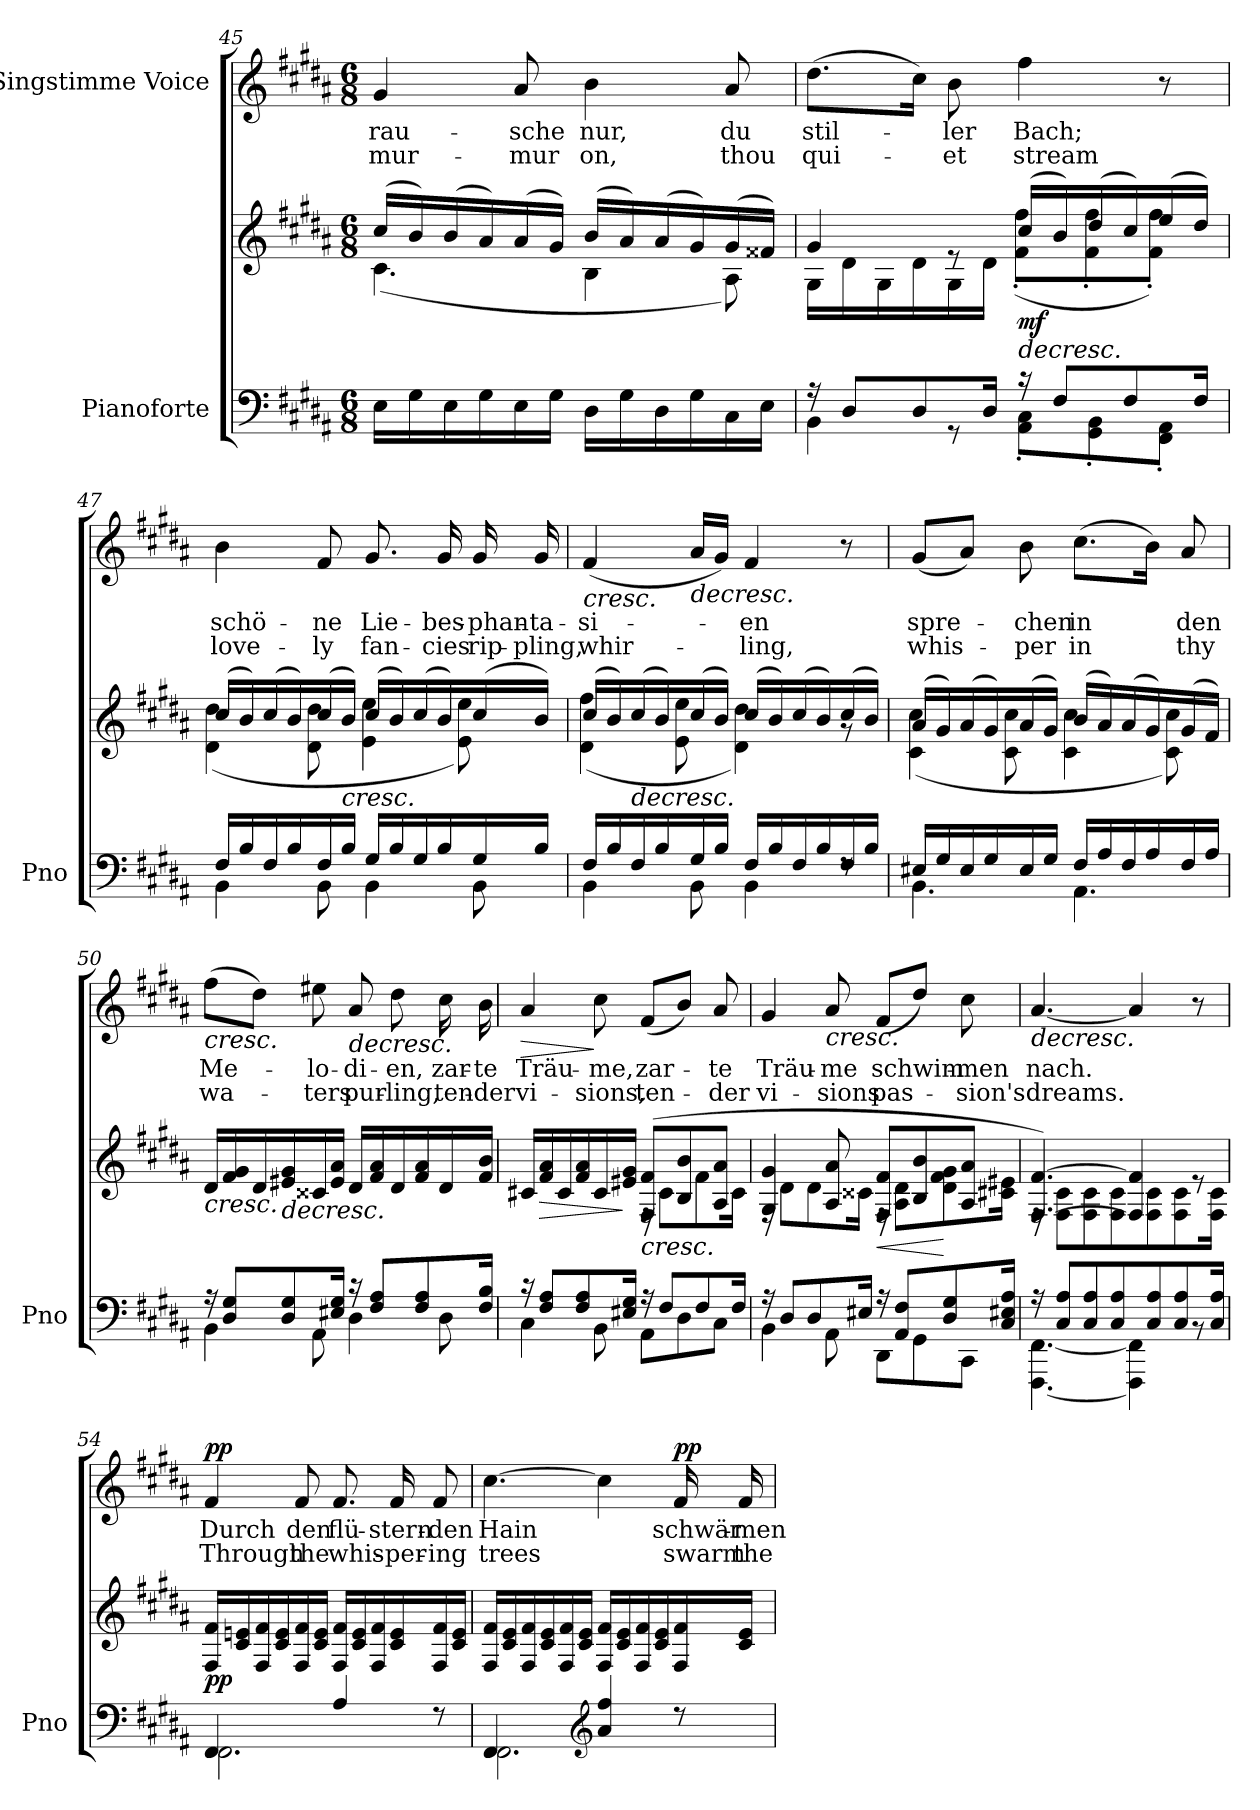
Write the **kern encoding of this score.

**kern	**kern	**dynam	**kern	**text	**text	**dynam
*part2	*part2	*part2	*part1	*part1	*part1	*part1
*staff3	*staff2	*staff2/3	*staff1	*staff1	*staff1	*staff1
*I"Pianoforte	*	*	*I"Singstimme Voice	*	*	*
*I'Pno	*	*	*	*	*	*
!!LO:LB:g=z
*clefF4	*clefG2	*	*clefG2	*	*	*
*k[f#c#g#d#a#]	*k[f#c#g#d#a#]	*	*k[f#c#g#d#a#]	*	*	*
*M6/8	*M6/8	*	*M6/8	*	*	*
=45	=45	=45	=45	=45	=45	=45
*	*^	*	*	*	*	*
!	!	!	!	!	!LO:LY:b	!LO:LY:b	!
16E\LL	(<16cc#/LL	(<4.c#\	.	4g#/	rau-	mur-	.
16G#\	16b/)	.	.	.	.	.	.
16E\	(<16b/	.	.	.	.	.	.
16G#\	16a#/)	.	.	.	.	.	.
!	!	!	!	!	!LO:LY:b	!LO:LY:b	!
16E\	(<16a#/	.	.	8a#/	-sche	-mur	.
16G#\JJ	16g#/JJ)	.	.	.	.	.	.
!	!	!	!	!	!LO:LY:b	!LO:LY:b	!
16D#\LL	(<16b/LL	4B\	.	4b\	nur,	on,	.
16G#\	16a#/)	.	.	.	.	.	.
16D#\	(<16a#/	.	.	.	.	.	.
16G#\	16g#/)	.	.	.	.	.	.
!	!	!	!	!	!LO:LY:b	!LO:LY:b	!
16C#\	(<16g#/	8A#\)	.	8a#/	du	thou	.
16E\JJ	16f##X/JJ)	.	.	.	.	.	.
=46	=46	=46	=46	=46	=46	=46	=46
*^	*	*	*	*	*	*	*
!	!	!	!	!	!	!LO:LY:b	!LO:LY:b	!
16r	4BB\	4g#/	16G#\LL	.	(>8.dd#\L	stil-	qui-	.
8D#/L	.	.	16d#\	.	.	.	.	.
.	.	.	16G#\	.	.	.	.	.
8D#/	.	.	16d#\	.	16cc#\Jk)	.	.	.
!	!	!	!	!	!	!LO:LY:b	!LO:LY:b	!
.	8r	8re	16G#\	.	8b\	-ler	-et	.
16D#/Jk	.	.	16d#\JJ	.	.	.	.	.
!	!	!	!	!LO:HP:b	!	!LO:LY:b	!LO:LY:b	!
!	!	!	!	!LO:DY:n=1:b	!	!	!	!
16r	8AA#\' 8C#\'L	(<16cc#/LL	(<8f#\' 8ff#\'L	> mf	4ff#\	Bach;	stream	.
8F#/L	.	16b/)	.	.	.	.	.	.
.	8GG#\' 8BB\'	(<16dd#/	8f#\' 8ff#\'	.	.	.	.	.
8F#/	.	16cc#/)	.	.	.	.	.	.
.	8FF#\' 8AA#\'J	(<16ee/	8f#\' 8ff#\'J)	.	8r	.	.	.
16F#/Jk	.	16dd#/JJ)	.	.	.	.	.	.
=47	=47	=47	=47	=47	=47	=47	=47	=47
!	!	!	!	!	!	!LO:LY:b	!LO:LY:b	!
16F#/LL	4BB\	(<16cc#/LL	(<4d#\ 4dd#\	.	4b\	schö-	love-	.
16B/	.	16b/)	.	.	.	.	.	.
16F#/	.	(<16cc#/	.	.	.	.	.	.
16B/	.	16b/)	.	.	.	.	.	.
!	!	!	!	!	!	!LO:LY:b	!LO:LY:b	!
16F#/	8BB\	(<16cc#/	8d#\ 8dd#\	.	8f#/	-ne	-ly	.
!	!	!	!	!LO:HP:b	!	!	!	!
16B/JJ	.	16b/JJ)	.	<	.	.	.	.
!	!	!	!	!	!	!LO:LY:b	!LO:LY:b	!
16G#/LL	4BB\	(<16cc#/LL	4e\ 4ee\	.	8.g#/	Lie-	fan-	.
16B/	.	16b/)	.	.	.	.	.	.
16G#/	.	(<16cc#/	.	.	.	.	.	.
!	!	!	!	!	!	!LO:LY:b	!LO:LY:b	!
16B/	.	16b/)	.	.	16g#/	-bes-	-cies	.
!	!	!	!	!	!	!LO:LY:b	!LO:LY:b	!
16G#/	8BB\	(<16cc#/	8e\ 8ee\)	]	16g#/	-phan-	rip-	.
!	!	!	!	!	!	!LO:LY:b	!LO:LY:b	!
16B/JJ	.	16b/JJ)	.	.	16g#/	-ta-	-pling,	.
!!LO:LB:g=z
=48	=48	=48	=48	=48	=48	=48	=48	=48
!	!	!	!	!	!	!LO:LY:b	!LO:LY:b	!LO:HP:b
16F#/LL	4BB\	(<16cc#/LL	(<4d#\ 4ff#\	.	(<4f#/	-si-	whir-	<
16B/	.	16b/)	.	.	.	.	.	.
!	!	!	!	!LO:HP:b	!	!	!	!
16F#/	.	(<16cc#/	.	>	.	.	.	.
16B/	.	16b/)	.	.	.	.	.	.
!	!	!	!	!	!	!	!	!LO:HP:b
16G#/	8BB\	(<16cc#/	8e\ 8ee\	.	16a#/LL	.	.	>
16B/JJ	.	16b/JJ)	.	.	16g#/JJ)	.	.	.
!	!	!	!	!	!	!LO:LY:b	!LO:LY:b	!
16F#/LL	4BB\	(<16cc#/LL	4d#\ 4dd#\)	[	4f#/	-en	-ling,	[
16B/	.	16b/)	.	.	.	.	.	.
16F#/	.	(<16cc#/	.	.	.	.	.	.
16B/	.	16b/)	.	.	.	.	.	.
16F#/	8rF	(<16cc#/	8rg	.	8r	.	.	.
16B/JJ	.	16b/JJ)	.	.	.	.	.	.
=49	=49	=49	=49	=49	=49	=49	=49	=49
!	!	!	!	!	!	!LO:LY:b	!LO:LY:b	!
16E#X/LL	4.BB\	(<16a#/LL	(<4c#\ 4cc#\	.	(<8g#/L	spre-	whis-	.
16G#/	.	16g#/)	.	.	.	.	.	.
16E#/	.	(<16a#/	.	.	8a#/J)	.	.	.
16G#/	.	16g#/)	.	.	.	.	.	.
!	!	!	!	!	!	!LO:LY:b	!LO:LY:b	!
16E#/	.	(<16a#/	8c#\ 8cc#\	.	8b\	-chen	-per	.
16G#/JJ	.	16g#/JJ)	.	.	.	.	.	.
!	!	!	!	!	!	!LO:LY:b	!LO:LY:b	!
16F#/LL	4.AA#\	(<16b/LL	4c#\ 4cc#\	.	(>8.cc#\L	in	in	.
16A#/	.	16a#/)	.	.	.	.	.	.
16F#/	.	(<16a#/	.	.	.	.	.	.
16A#/	.	16g#/)	.	.	16b\Jk)	.	.	.
!	!	!	!	!	!	!LO:LY:b	!LO:LY:b	!
16F#/	.	(<16g#/	8c#\ 8cc#\)	.	8a#/	den	thy	.
16A#/JJ	.	16f#/JJ)	.	.	.	.	.	.
*	*	*v	*v	*	*	*	*	*
=50	=50	=50	=50	=50	=50	=50	=50
!	!	!	!LO:HP:b	!	!LO:LY:b	!LO:LY:b	!LO:HP:b
16r	4BB\	16d#/LL	<	(>8ff#\L	Me-	wa-	<
8D#/ 8G#/L	.	16f#/ 16g#/	.	.	.	.	.
.	.	16d#/	.	8dd#\J)	.	.	.
!	!	!	!LO:HP:n=1:b	!	!	!	!
8D#/ 8G#/	.	16e#X/ 16g#/	] >	.	.	.	.
!	!	!	!	!	!LO:LY:b	!LO:LY:b	!
.	8AA#\	16c##X/	.	8ee#X\	-lo-	-ters	]
16E#X/ 16G#/Jk	.	16e#/ 16a#/JJ	.	.	.	.	.
!	!	!	!	!	!LO:LY:b	!LO:LY:b	!LO:HP:b
16r	4D#\	16d#/LL	[	8a#/	-di-	pur-	>
8F#/ 8A#/L	.	16f#/ 16a#/	.	.	.	.	.
!	!	!	!	!	!LO:LY:b	!LO:LY:b	!
.	.	16d#/	.	8dd#\	-en,	-ling,	.
8F#/ 8A#/	.	16f#/ 16a#/	.	.	.	.	.
!	!	!	!	!	!LO:LY:b	!LO:LY:b	!
.	8D#\	16d#/	.	16cc#\	zar-	ten-	[
!	!	!	!	!	!LO:LY:b	!LO:LY:b	!
16F#/ 16B/Jk	.	16f#/ 16b/JJ	.	16b\	-te	-der	.
!!LO:PB:g=z
=51	=51	=51	=51	=51	=51	=51	=51
*	*	*^	*	*	*	*	*
!	!	!	!	!	!	!LO:LY:b	!LO:LY:b	!LO:HP:b
16r	4C#\	16c#X/LL	4.ryy	.	4a#/	Träu-	vi-	>
!	!	!	!	!LO:HP:b	!	!	!	!
8F#/ 8A#/L	.	16f#/ 16a#/	.	>	.	.	.	.
.	.	16c#/	.	.	.	.	.	.
8F#/ 8A#/	.	16f#/ 16a#/	.	.	.	.	.	.
!	!	!	!	!	!	!LO:LY:b	!LO:LY:b	!
.	8BB\	16c#/	.	.	8cc#\	-me,	-sions,	]
16E#X/ 16G#/Jk	.	16e#X/ 16g#/JJ	.	]	.	.	.	.
!	!	!	!	!LO:HP:b	!	!LO:LY:b	!LO:LY:b	!
16r	8AA#\L	(>8F#/ 8f#/L	16rF	<	(<8f#/L	zar-	ten-	.
8F#/L	.	.	8c#\L	.	.	.	.	.
.	8D#\	8B/ 8b/	.	.	8b/J)	.	.	.
8F#/	.	.	8f#\	]	.	.	.	.
!	!	!	!	!	!	!LO:LY:b	!LO:LY:b	!
.	8C#\J	8A#/ 8a#/J	.	.	8a#/	-te	-der	.
16F#/Jk	.	.	16c#\Jk	.	.	.	.	.
=52	=52	=52	=52	=52	=52	=52	=52	=52
!	!	!	!	!	!	!LO:LY:b	!LO:LY:b	!
16r	4BB\	4G#/ 4g#/	16rF	.	4g#/	Träu-	vi-	.
8D#/L	.	.	8d#\L	.	.	.	.	.
8D#/	.	.	8d#\	.	.	.	.	.
!	!	!	!	!	!	!LO:LY:b	!LO:LY:b	!LO:HP:b
.	8AA#\	8A#/ 8a#/	.	.	8a#/	-me	-sions	<
16E#X/Jk	.	.	16c##X\Jk	.	.	.	.	.
!	!	!	!	!LO:HP:b	!	!LO:LY:b	!LO:LY:b	!
16r	8DD#\L	8F#/ 8f#/L	16rF	<	(<8f#/L	schwim-	pas-	.
8AA#/ 8F#/L	.	.	8A#\ 8d#\L	.	.	.	.	.
.	8GG#\	8B/ 8b/	.	.	8dd#/J)	.	.	]
8D#/ 8G#/	.	.	8d#\ 8f#\ 8g#\	[	.	.	.	.
!	!	!	!	!	!	!LO:LY:b	!LO:LY:b	!
.	8CC#\J	8A#/ 8a#/J	.	.	8cc#\	-men	-sion's	.
16C#/ 16E#X/ 16A#/Jk	.	.	16c#X\ 16e#X\Jk	.	.	.	.	.
=53	=53	=53	=53	=53	=53	=53	=53	=53
!	!	!	!	!	!	!LO:LY:b	!LO:LY:b	!LO:HP:b
16r	[4.FFF#\ [4.FF#\	[4.F#/ [4.f#/)	16rF	.	[4.a#/	nach.	dreams.	>
8C#/ 8A#/L	.	.	8F#\ 8c#\L	.	.	.	.	.
8C#/ 8A#/	.	.	8F#\ 8c#\	.	.	.	.	.
8C#/ 8A#/	.	.	8F#\ 8c#\	.	.	.	.	.
.	4FFF#\] 4FF#\]	4F#/] 4f#/]	.	[	4a#/]	.	.	[
8C#/ 8A#/	.	.	8F#\ 8c#\	.	.	.	.	.
8C#/ 8A#/	.	.	8F#\ 8c#\	.	.	.	.	.
.	8rBB	8re	.	.	8r	.	.	.
16C#/ 16A#/Jk	.	.	16F#\ 16c#\Jk	.	.	.	.	.
!!LO:LB:g=z
=54	=54	=54	=54	=54	=54	=54	=54	=54
!	!	!	!	!LO:DY:b	!	!LO:LY:b	!LO:LY:b	!LO:DY:a
*	*	*v	*v	*	*	*	*	*
4.FF#/	2.FF#\	16F#/ 16f#/LL	pp	4f#/	Durch	Through	pp
.	.	16c#/ 16en/	.	.	.	.	.
.	.	16F#/ 16f#/	.	.	.	.	.
.	.	16c#/ 16e/	.	.	.	.	.
!	!	!	!	!	!LO:LY:b	!LO:LY:b	!
.	.	16F#/ 16f#/	.	8f#/	den	the	.
.	.	16c#/ 16e/JJ	.	.	.	.	.
!	!	!	!	!	!LO:LY:b	!LO:LY:b	!
4A#/	.	16F#/ 16f#/LL	.	8.f#/	flü-	whis-	.
.	.	16c#/ 16e/	.	.	.	.	.
.	.	16F#/ 16f#/	.	.	.	.	.
!	!	!	!	!	!LO:LY:b	!LO:LY:b	!
.	.	16c#/ 16e/	.	16f#/	-stern-	-per-	.
!	!	!	!	!	!LO:LY:b	!LO:LY:b	!
8r	.	16F#/ 16f#/	.	8f#/	-den	-ing	.
.	.	16c#/ 16e/JJ	.	.	.	.	.
=55	=55	=55	=55	=55	=55	=55	=55
!	!	!	!	!	!LO:LY:b	!LO:LY:b	!
4.FF#/	2.FF#\	16F#/ 16f#/LL	.	[4.cc#\	Hain	trees	.
.	.	16c#/ 16e/	.	.	.	.	.
.	.	16F#/ 16f#/	.	.	.	.	.
.	.	16c#/ 16e/	.	.	.	.	.
.	.	16F#/ 16f#/	.	.	.	.	.
.	.	16c#/ 16e/JJ	.	.	.	.	.
*clefG2	*	*	*	*	*	*	*
4a#/ 4ff#/	.	16F#/ 16f#/LL	.	4cc#\]	.	.	]
.	.	16c#/ 16e/	.	.	.	.	.
.	.	16F#/ 16f#/	.	.	.	.	.
.	.	16c#/ 16e/	.	.	.	.	.
!	!	!	!	!	!LO:LY:b	!LO:LY:b	!LO:DY:a
8r	.	16F#/ 16f#/	.	16f#/	schwär-	swarm	pp
!	!	!	!	!	!LO:LY:b	!LO:LY:b	!
.	.	16c#/ 16e/JJ	.	16f#/	-men	the	.
*v	*v	*	*	*	*	*	*
=	=	=	=	=	=	=
*-	*-	*-	*-	*-	*-	*-
